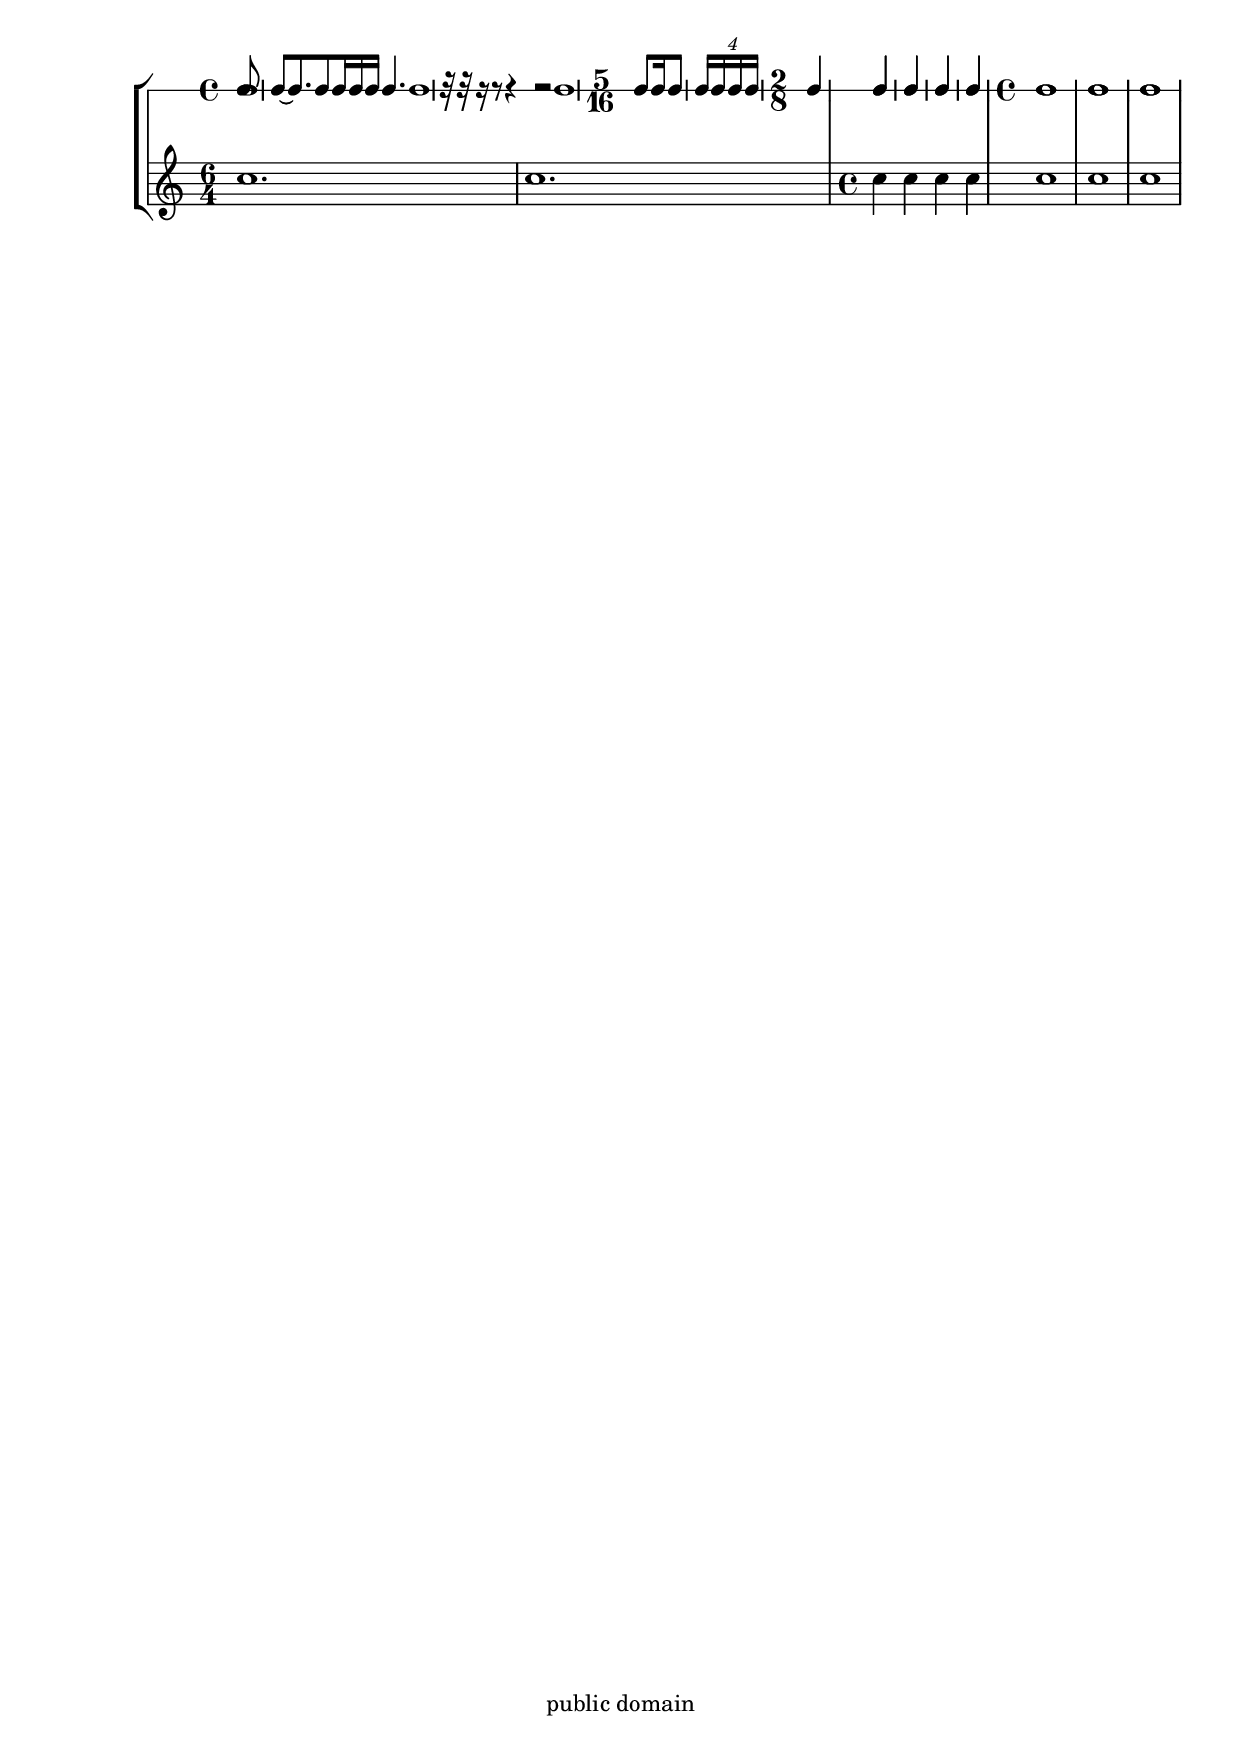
\header{
filename = 	 "rhythm.ly";
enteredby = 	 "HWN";
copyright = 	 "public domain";
TestedFeatures = 	 "multiple meters, beaming, unsynced bars, userdefd engravers";
}



\version "1.3.117";

ritme =  \notes\transpose c'' {
	\time  4/4;
	\partial 8;
	c8					|
	
	[a8~  a8. a8 a16 a16 a16] c4.		|	% watch the beams!
	 r32 r32 r16 r8 r4 r2			|
	\time   5/16;

	% divide measure in 5 equal parts. Usually it 2+3 or 3+2
		
	[c8 c16 c8 ]				|	% watch THIS!
	 \times 5/4 { [ c16 c16 c16 c16] } |
	\time   2/8;
	c4 				|
	c4	c4	c4	c4
	\time 4/4;
	c1 c1 c1
	
%	[c16 c16 c16 c16 ]			|
%	[c16 c16 c16 c16 c16 ]			|
%	[c16 c16 c16 c16 c16 ]			|	
	
	 }
	

another =  
	\notes \relative c'' { \time 6/4; 
		c1.  c1. \time 4/4;c4 c4 c4 c4  c1 c1 c1
	 }


yanother =  
	\notes{ \time 4/4; 
		c1 c1 c1 c4 c4 c4 c4  c1 c1 c1
	 }


\score{
	\context StaffGroup <
		\ritme
		\another
		\context RhythmicStaff {
			\yanother
		}
	>
	
	\paper{

	%% remove Timing_engraver and Bar_number_engraver
 \translator {
 \ScoreContext
 \remove "Timing_engraver";
  }
  \translator {
  \RhythmicStaffContext
  \consists "Timing_engraver";
  }
  \translator{
  \StaffContext
  \consists "Timing_engraver";
  }
	}
}
